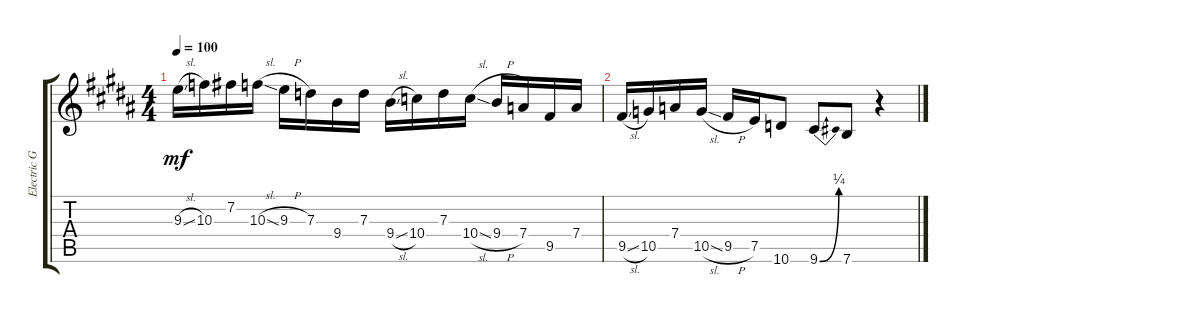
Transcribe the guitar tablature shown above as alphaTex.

\track ("Electric Guitar" "Electric G") {instrument electricguitarclean}
\staff {score tabs}
\tuning (E4 B3 G3 D3 A2 E2) {hide}
\ts (4 4)
\tempo 100
\clef g2
\ks b
9.3{sl}.16{dy mf instrument electricguitarclean} 10.3.16 7.2.16 10.3{sl}.16 9.3{h}.16 7.3.16 9.4.16 7.3.16 9.4{sl}.16 10.4.16 7.3.16 10.4{sl}.16 9.4{h}.16 7.4.16 9.5.16 7.4.16 |
9.5{sl}.16 10.5.16 7.4.16 10.5{sl}.16 9.5{h}.16 7.5.16 10.6.8 9.6{be (bend 0 0 60 1)}.8 7.6.8 r.4
